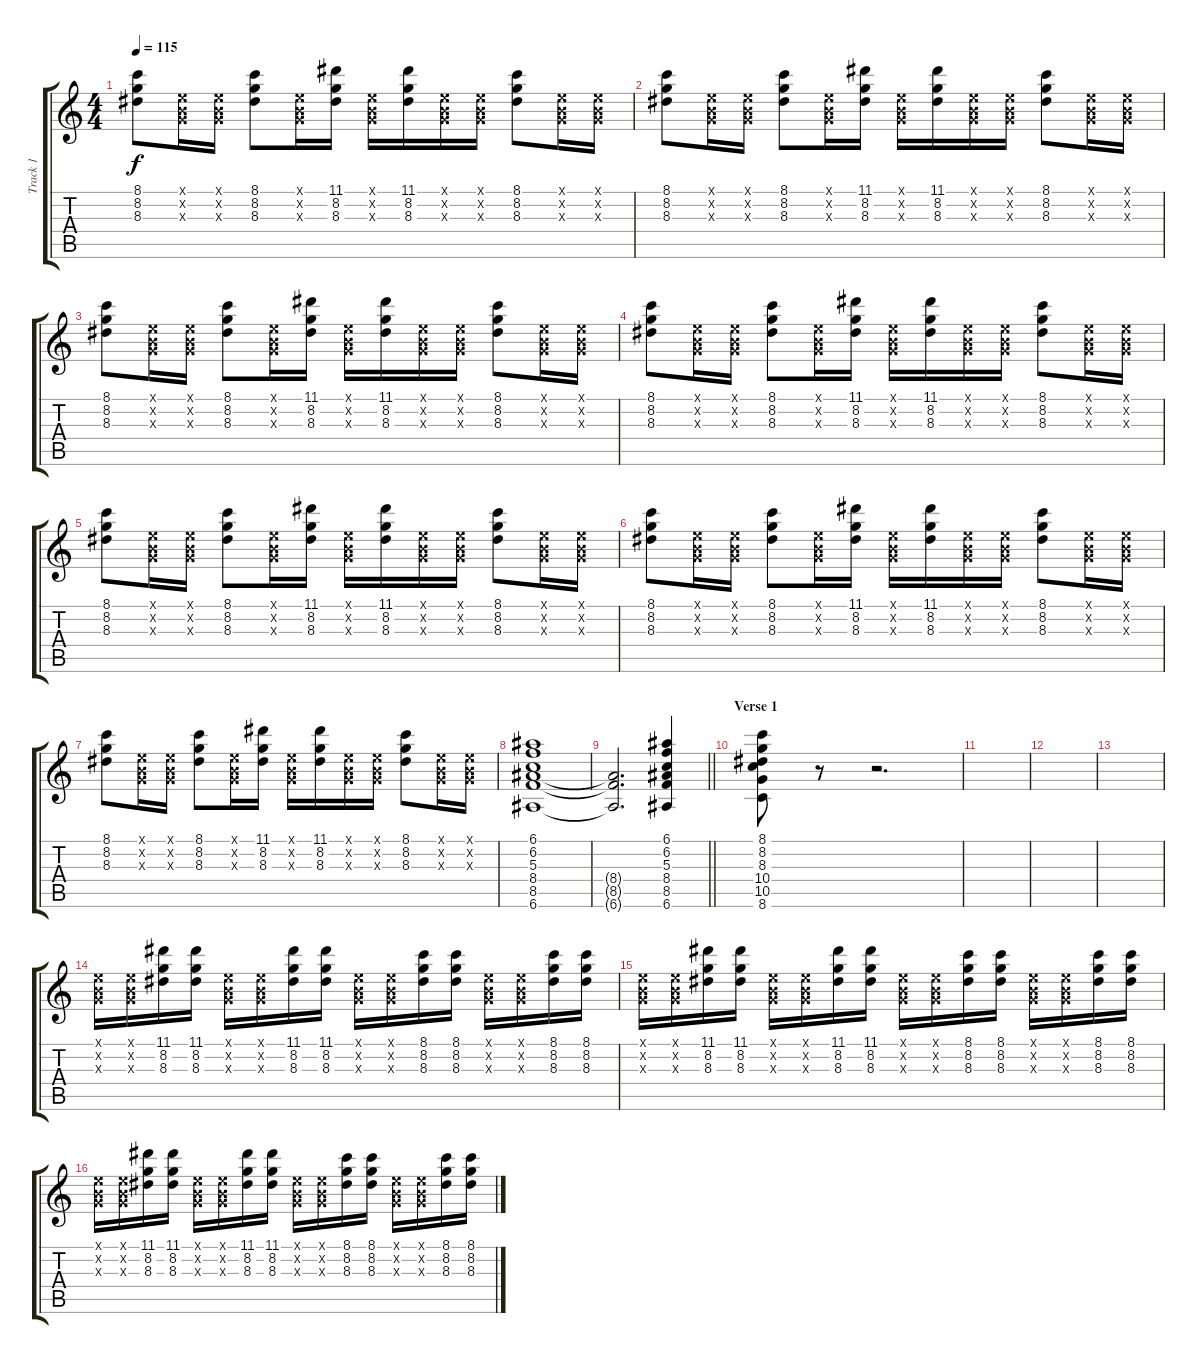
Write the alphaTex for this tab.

\track ("Track 1" "Track 1") {instrument electricguitarjazz}
\staff {score tabs}
\tuning (E4 B3 G3 D3 A2 E2) {hide}
\ts (4 4)
\tempo 115
\clef g2
\ks c
(8.1 8.2 8.3).8{dy f} (0.1{x} 0.2{x} 0.3{x}).16 (0.1{x} 0.2{x} 0.3{x}).16 (8.1 8.2 8.3).8 (0.1{x} 0.2{x} 0.3{x}).16 (11.1 8.2 8.3).16 (0.1{x} 0.2{x} 0.3{x}).16 (11.1 8.2 8.3).16 (0.1{x} 0.2{x} 0.3{x}).16 (0.1{x} 0.2{x} 0.3{x}).16 (8.1 8.2 8.3).8 (0.1{x} 0.2{x} 0.3{x}).16 (0.1{x} 0.2{x} 0.3{x}).16 |
(8.1 8.2 8.3).8 (0.1{x} 0.2{x} 0.3{x}).16 (0.1{x} 0.2{x} 0.3{x}).16 (8.1 8.2 8.3).8 (0.1{x} 0.2{x} 0.3{x}).16 (11.1 8.2 8.3).16 (0.1{x} 0.2{x} 0.3{x}).16 (11.1 8.2 8.3).16 (0.1{x} 0.2{x} 0.3{x}).16 (0.1{x} 0.2{x} 0.3{x}).16 (8.1 8.2 8.3).8 (0.1{x} 0.2{x} 0.3{x}).16 (0.1{x} 0.2{x} 0.3{x}).16 |
(8.1 8.2 8.3).8 (0.1{x} 0.2{x} 0.3{x}).16 (0.1{x} 0.2{x} 0.3{x}).16 (8.1 8.2 8.3).8 (0.1{x} 0.2{x} 0.3{x}).16 (11.1 8.2 8.3).16 (0.1{x} 0.2{x} 0.3{x}).16 (11.1 8.2 8.3).16 (0.1{x} 0.2{x} 0.3{x}).16 (0.1{x} 0.2{x} 0.3{x}).16 (8.1 8.2 8.3).8 (0.1{x} 0.2{x} 0.3{x}).16 (0.1{x} 0.2{x} 0.3{x}).16 |
(8.1 8.2 8.3).8 (0.1{x} 0.2{x} 0.3{x}).16 (0.1{x} 0.2{x} 0.3{x}).16 (8.1 8.2 8.3).8 (0.1{x} 0.2{x} 0.3{x}).16 (11.1 8.2 8.3).16 (0.1{x} 0.2{x} 0.3{x}).16 (11.1 8.2 8.3).16 (0.1{x} 0.2{x} 0.3{x}).16 (0.1{x} 0.2{x} 0.3{x}).16 (8.1 8.2 8.3).8 (0.1{x} 0.2{x} 0.3{x}).16 (0.1{x} 0.2{x} 0.3{x}).16 |
(8.1 8.2 8.3).8 (0.1{x} 0.2{x} 0.3{x}).16 (0.1{x} 0.2{x} 0.3{x}).16 (8.1 8.2 8.3).8 (0.1{x} 0.2{x} 0.3{x}).16 (11.1 8.2 8.3).16 (0.1{x} 0.2{x} 0.3{x}).16 (11.1 8.2 8.3).16 (0.1{x} 0.2{x} 0.3{x}).16 (0.1{x} 0.2{x} 0.3{x}).16 (8.1 8.2 8.3).8 (0.1{x} 0.2{x} 0.3{x}).16 (0.1{x} 0.2{x} 0.3{x}).16 |
(8.1 8.2 8.3).8 (0.1{x} 0.2{x} 0.3{x}).16 (0.1{x} 0.2{x} 0.3{x}).16 (8.1 8.2 8.3).8 (0.1{x} 0.2{x} 0.3{x}).16 (11.1 8.2 8.3).16 (0.1{x} 0.2{x} 0.3{x}).16 (11.1 8.2 8.3).16 (0.1{x} 0.2{x} 0.3{x}).16 (0.1{x} 0.2{x} 0.3{x}).16 (8.1 8.2 8.3).8 (0.1{x} 0.2{x} 0.3{x}).16 (0.1{x} 0.2{x} 0.3{x}).16 |
(8.1 8.2 8.3).8 (0.1{x} 0.2{x} 0.3{x}).16 (0.1{x} 0.2{x} 0.3{x}).16 (8.1 8.2 8.3).8 (0.1{x} 0.2{x} 0.3{x}).16 (11.1 8.2 8.3).16 (0.1{x} 0.2{x} 0.3{x}).16 (11.1 8.2 8.3).16 (0.1{x} 0.2{x} 0.3{x}).16 (0.1{x} 0.2{x} 0.3{x}).16 (8.1 8.2 8.3).8 (0.1{x} 0.2{x} 0.3{x}).16 (0.1{x} 0.2{x} 0.3{x}).16 |
(6.1 6.2 5.3 8.4 8.5 6.6).1 |
\barLineRight lightlight
(8.4{t} 8.5{t} 6.6{t}).2{d} (6.1 6.2 5.3 8.4 8.5 6.6).4 |
\section ("" "Verse 1")
(8.1 8.2 8.3 10.4 10.5 8.6).8 r.8 r.2{d} |
|
|
|
(0.1{x} 0.2{x} 0.3{x}).16 (0.1{x} 0.2{x} 0.3{x}).16 (11.1 8.2 8.3).16 (11.1 8.2 8.3).16 (0.1{x} 0.2{x} 0.3{x}).16 (0.1{x} 0.2{x} 0.3{x}).16 (11.1 8.2 8.3).16 (11.1 8.2 8.3).16 (0.1{x} 0.2{x} 0.3{x}).16 (0.1{x} 0.2{x} 0.3{x}).16 (8.1 8.2 8.3).16 (8.1 8.2 8.3).16 (0.1{x} 0.2{x} 0.3{x}).16 (0.1{x} 0.2{x} 0.3{x}).16 (8.1 8.2 8.3).16 (8.1 8.2 8.3).16 |
(0.1{x} 0.2{x} 0.3{x}).16 (0.1{x} 0.2{x} 0.3{x}).16 (11.1 8.2 8.3).16 (11.1 8.2 8.3).16 (0.1{x} 0.2{x} 0.3{x}).16 (0.1{x} 0.2{x} 0.3{x}).16 (11.1 8.2 8.3).16 (11.1 8.2 8.3).16 (0.1{x} 0.2{x} 0.3{x}).16 (0.1{x} 0.2{x} 0.3{x}).16 (8.1 8.2 8.3).16 (8.1 8.2 8.3).16 (0.1{x} 0.2{x} 0.3{x}).16 (0.1{x} 0.2{x} 0.3{x}).16 (8.1 8.2 8.3).16 (8.1 8.2 8.3).16 |
(0.1{x} 0.2{x} 0.3{x}).16 (0.1{x} 0.2{x} 0.3{x}).16 (11.1 8.2 8.3).16 (11.1 8.2 8.3).16 (0.1{x} 0.2{x} 0.3{x}).16 (0.1{x} 0.2{x} 0.3{x}).16 (11.1 8.2 8.3).16 (11.1 8.2 8.3).16 (0.1{x} 0.2{x} 0.3{x}).16 (0.1{x} 0.2{x} 0.3{x}).16 (8.1 8.2 8.3).16 (8.1 8.2 8.3).16 (0.1{x} 0.2{x} 0.3{x}).16 (0.1{x} 0.2{x} 0.3{x}).16 (8.1 8.2 8.3).16 (8.1 8.2 8.3).16
